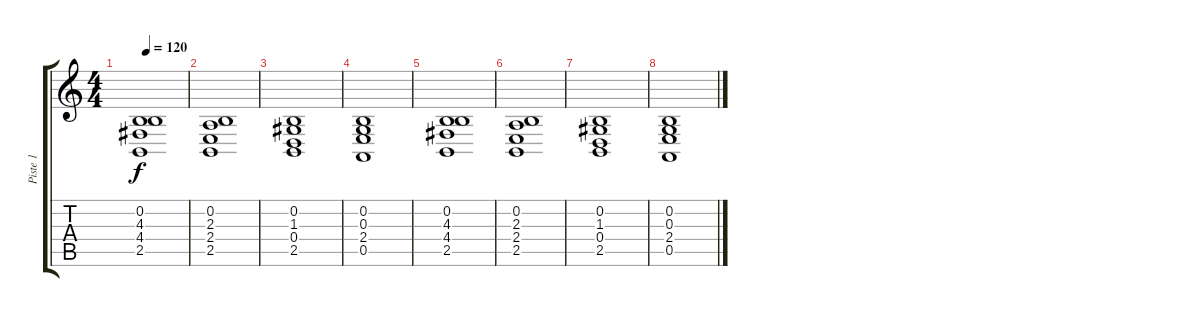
\track ("Piste 1" "Piste 1") {instrument pad2warm}
\staff {score tabs}
\tuning (E4 B3 G3 D3 A2 E2) {hide}
\ts (4 4)
\tempo 120
\clef g2
\ks c
(0.2 4.3 4.4 2.5).1{dy f} |
(0.2 2.3 2.4 2.5).1 |
(0.2 1.3 0.4 2.5).1 |
(0.2 0.3 2.4 0.5).1 |
(0.2 4.3 4.4 2.5).1 |
(0.2 2.3 2.4 2.5).1 |
(0.2 1.3 0.4 2.5).1 |
(0.2 0.3 2.4 0.5).1
